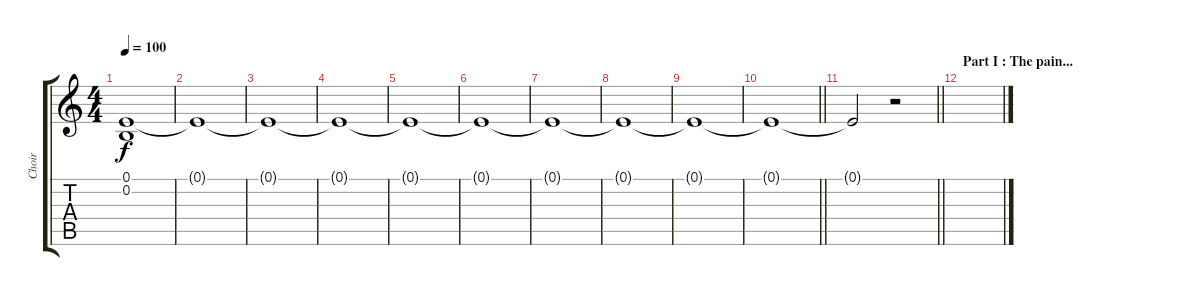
\track ("Choir" "Choir") {instrument choiraahs}
\staff {score tabs}
\tuning (E4 B3 G3 D3 A2 E2) {hide}
\ts (4 4)
\tempo 100
\clef g2
\ks c
(0.1{t} 0.2{t}).1{dy f} |
0.1{t}.1 |
0.1{t}.1 |
0.1{t}.1 |
0.1{t}.1 |
0.1{t}.1 |
0.1{t}.1 |
0.1{t}.1 |
0.1{t}.1 |
\barLineRight lightlight
0.1{t}.1 |
\barLineRight lightlight
0.1{t}.2 r.2 |
\section ("" "Part I : The pain...")
